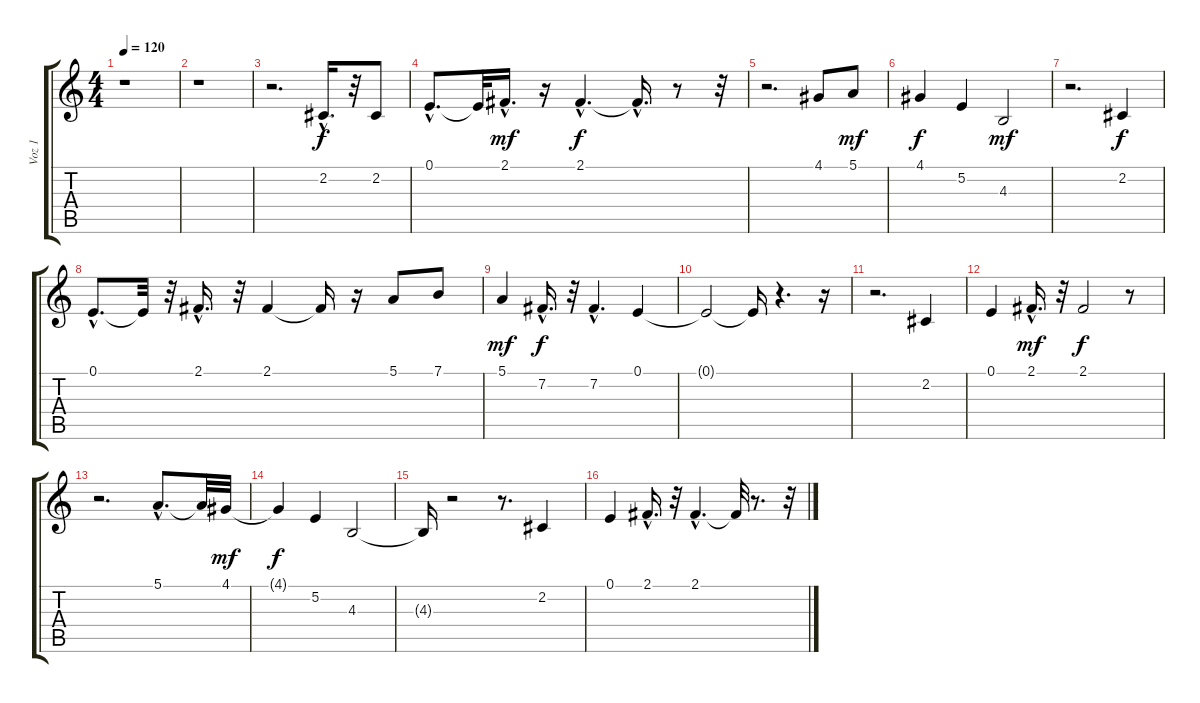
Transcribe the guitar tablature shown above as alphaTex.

\track ("Voz 1" "Voz 1") {instrument cello}
\staff {score tabs}
\tuning (E4 B3 G3 D3 A2 E2) {hide}
\ts (4 4)
\tempo 120
\clef g2
\ks c
r.1{dy f} |
r.1 |
r.2{d} 2.2{hac}.16{d} r.32 2.2.8 |
0.1{hac}.8{d} 0.1{t}.32 2.1{hac}.16{d dy mf} r.16 2.1{hac}.4{d dy f} 2.1{hac t}.16{d} r.8 r.32 |
r.2{d} 4.1.8 5.1.8{dy mf} |
4.1.4{dy f} 5.2.4 4.3.2{dy mf} |
r.2{d} 2.2.4{dy f} |
0.1{hac}.8{d} 0.1{t}.32 r.32 2.1{hac}.16{d} r.32 2.1.4 2.1{t}.16 r.16 5.1.8 7.1.8 |
5.1.4{dy mf} 7.2{hac}.16{d dy f} r.32 7.2{hac}.4{d} 0.1.4 |
0.1{t}.2 0.1{t}.16 r.4{d} r.16 |
r.2{d} 2.2.4 |
0.1.4 2.1{hac}.16{d dy mf} r.32 2.1.2{dy f} r.8 |
r.2{d} 5.1{hac}.8{d} 5.1{t}.32 4.1.32{dy mf} |
4.1{t}.4{dy f} 5.2.4 4.3.2 |
4.3{t}.16 r.2 r.8{d} 2.2.4 |
0.1.4 2.1{hac}.16{d} r.32 2.1{hac}.4{d} 2.1{t}.32 r.8{d} r.32
